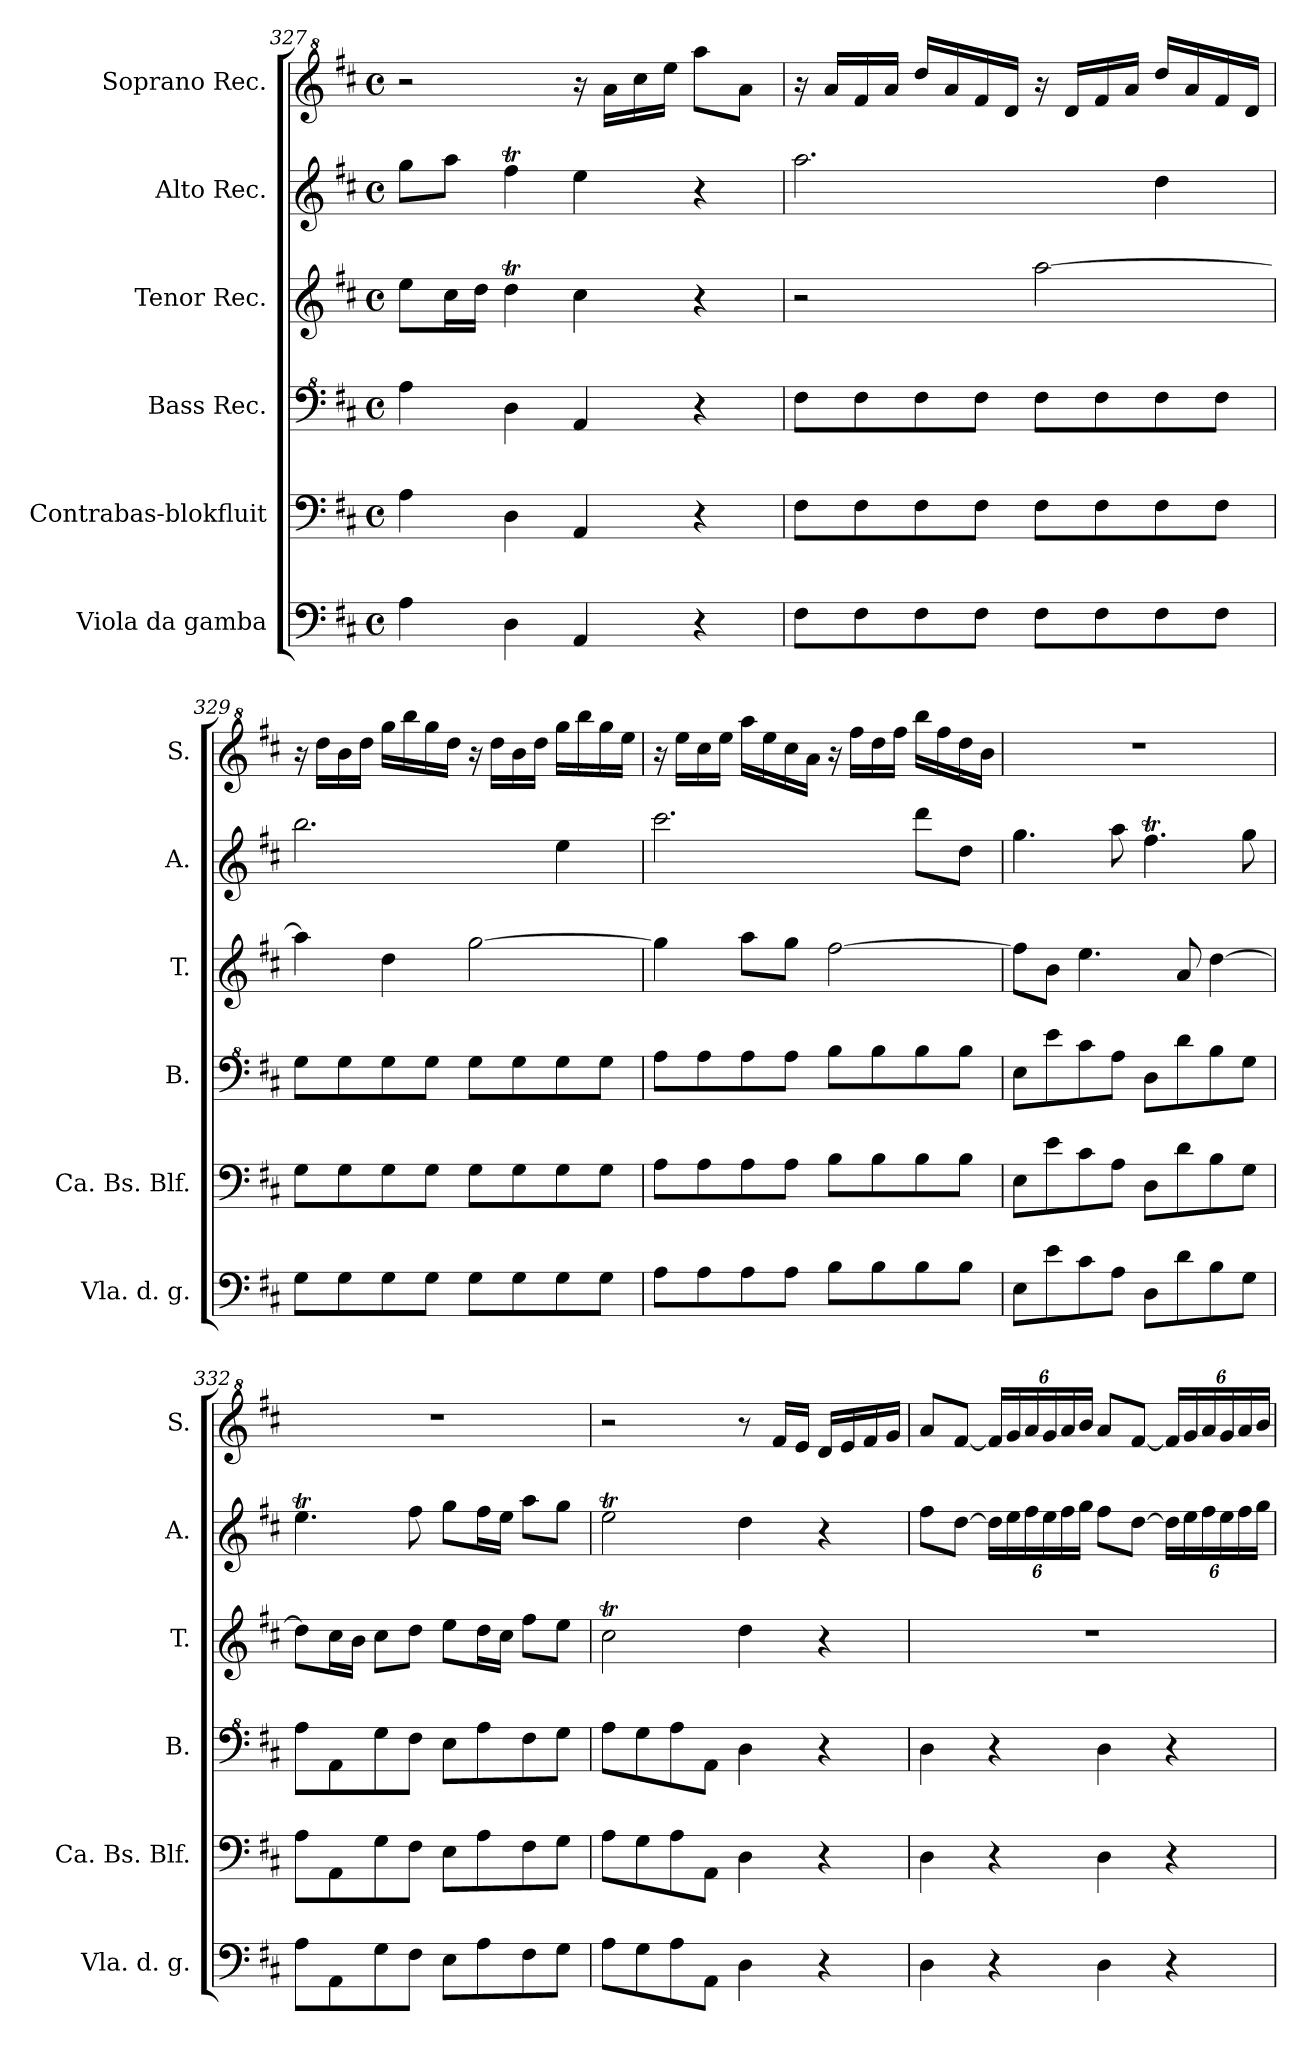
**kern	**kern	**kern	**kern	**kern	**kern
*part6	*part5	*part4	*part3	*part2	*part1
*staff6	*staff5	*staff4	*staff3	*staff2	*staff1
*I"Viola da gamba	*I"Contrabas-blokfluit	*I"Bass Rec.	*I"Tenor Rec.	*I"Alto Rec.	*I"Soprano Rec.
*I'Vla. d. g.	*I'Ca. Bs. Blf.	*I'B.	*I'T.	*I'A.	*I'S.
!!LO:PB:g=z
*clefF4	*clefF4	*clefF^4	*clefG2	*clefG2	*clefG^2
*k[f#c#]	*k[f#c#]	*k[f#c#]	*k[f#c#]	*k[f#c#]	*k[f#c#]
*M4/4	*M4/4	*M4/4	*M4/4	*M4/4	*M4/4
*met(c)	*met(c)	*met(c)	*met(c)	*met(c)	*met(c)
=327	=327	=327	=327	=327	=327
4A\	4A\	4a\	8ee\L	8gg\L	2r
.	.	.	16cc#\L	8aa\J	.
.	.	.	16dd\JJ	.	.
4D\	4D\	4d\	4ddT\	4ff#t\	.
4AA/	4AA/	4A/	4cc#\	4ee\	16r
.	.	.	.	.	16aa\LL
.	.	.	.	.	16ccc#\
.	.	.	.	.	16eee\JJ
4r	4r	4r	4r	4r	8aaa\L
.	.	.	.	.	8aa\J
=328	=328	=328	=328	=328	=328
8F#\L	8F#\L	8f#\L	2r	2.aa\	16r
.	.	.	.	.	16aa/LL
8F#\	8F#\	8f#\	.	.	16ff#/
.	.	.	.	.	16aa/JJ
8F#\	8F#\	8f#\	.	.	16ddd/LL
.	.	.	.	.	16aa/
8F#\J	8F#\J	8f#\J	.	.	16ff#/
.	.	.	.	.	16dd/JJ
8F#\L	8F#\L	8f#\L	[2aa\	.	16r
.	.	.	.	.	16dd/LL
8F#\	8F#\	8f#\	.	.	16ff#/
.	.	.	.	.	16aa/JJ
8F#\	8F#\	8f#\	.	4dd\	16ddd/LL
.	.	.	.	.	16aa/
8F#\J	8F#\J	8f#\J	.	.	16ff#/
.	.	.	.	.	16dd/JJ
=329	=329	=329	=329	=329	=329
8G\L	8G\L	8g\L	4aa\]	2.bb\	16r
.	.	.	.	.	16ddd\LL
8G\	8G\	8g\	.	.	16bb\
.	.	.	.	.	16ddd\JJ
8G\	8G\	8g\	4dd\	.	16ggg\LL
.	.	.	.	.	16bbb\
8G\J	8G\J	8g\J	.	.	16ggg\
.	.	.	.	.	16ddd\JJ
8G\L	8G\L	8g\L	[2gg\	.	16r
.	.	.	.	.	16ddd\LL
8G\	8G\	8g\	.	.	16bb\
.	.	.	.	.	16ddd\JJ
8G\	8G\	8g\	.	4ee\	16ggg\LL
.	.	.	.	.	16bbb\
8G\J	8G\J	8g\J	.	.	16ggg\
.	.	.	.	.	16eee\JJ
=330	=330	=330	=330	=330	=330
8A\L	8A\L	8a\L	4gg\]	2.ccc#\	16r
.	.	.	.	.	16eee\LL
8A\	8A\	8a\	.	.	16ccc#\
.	.	.	.	.	16eee\JJ
8A\	8A\	8a\	8aa\L	.	16aaa\LL
.	.	.	.	.	16eee\
8A\J	8A\J	8a\J	8gg\J	.	16ccc#\
.	.	.	.	.	16aa\JJ
8B\L	8B\L	8b\L	[2ff#\	.	16r
.	.	.	.	.	16fff#\LL
8B\	8B\	8b\	.	.	16ddd\
.	.	.	.	.	16fff#\JJ
8B\	8B\	8b\	.	8ddd\L	16bbb\LL
.	.	.	.	.	16fff#\
8B\J	8B\J	8b\J	.	8dd\J	16ddd\
.	.	.	.	.	16bb\JJ
=331	=331	=331	=331	=331	=331
8E\L	8E\L	8e\L	8ff#\L]	4.gg\	1r
8e\	8e\	8ee\	8b\J	.	.
8c#\	8c#\	8cc#\	4.ee\	.	.
8A\J	8A\J	8a\J	.	8aa\	.
8D\L	8D\L	8d\L	.	4.ff#t\	.
8d\	8d\	8dd\	8a/	.	.
8B\	8B\	8b\	[4dd\	.	.
8G\J	8G\J	8g\J	.	8gg\	.
!!LO:LB:g=z
=332	=332	=332	=332	=332	=332
8A\L	8A\L	8a\L	8dd\L]	4.eeT\	1r
8AA\	8AA\	8A\	16cc#\L	.	.
.	.	.	16b\JJ	.	.
8G\	8G\	8g\	8cc#\L	.	.
8F#\J	8F#\J	8f#\J	8dd\J	8ff#\	.
8E\L	8E\L	8e\L	8ee\L	8gg\L	.
8A\	8A\	8a\	16dd\L	16ff#\L	.
.	.	.	16cc#\JJ	16ee\JJ	.
8F#\	8F#\	8f#\	8ff#\L	8aa\L	.
8G\J	8G\J	8g\J	8ee\J	8gg\J	.
=333	=333	=333	=333	=333	=333
8A\L	8A\L	8a\L	2cc#t\	2eeT\	2r
8G\	8G\	8g\	.	.	.
8A\	8A\	8a\	.	.	.
8AA\J	8AA\J	8A\J	.	.	.
4D\	4D\	4d\	4dd\	4dd\	8r
.	.	.	.	.	16ff#/LL
.	.	.	.	.	16ee/JJ
4r	4r	4r	4r	4r	16dd/LL
.	.	.	.	.	16ee/
.	.	.	.	.	16ff#/
.	.	.	.	.	16gg/JJ
=334	=334	=334	=334	=334	=334
4D\	4D\	4d\	1r	8ff#\L	8aa/L
.	.	.	.	[8dd\J	[8ff#/J
*	*	*	*	*Xbrackettup	*Xbrackettup
4r	4r	4r	.	24dd\LL]	24ff#/LL]
.	.	.	.	24ee\	24gg/
.	.	.	.	24ff#\	24aa/
.	.	.	.	24ee\	24gg/
.	.	.	.	24ff#\	24aa/
.	.	.	.	24gg\JJ	24bb/JJ
4D\	4D\	4d\	.	8ff#\L	8aa/L
.	.	.	.	[8dd\J	[8ff#/J
4r	4r	4r	.	24dd\LL]	24ff#/LL]
.	.	.	.	24ee\	24gg/
.	.	.	.	24ff#\	24aa/
.	.	.	.	24ee\	24gg/
.	.	.	.	24ff#\	24aa/
.	.	.	.	24gg\JJ	24bb/JJ
=	=	=	=	=	=
*-	*-	*-	*-	*-	*-
